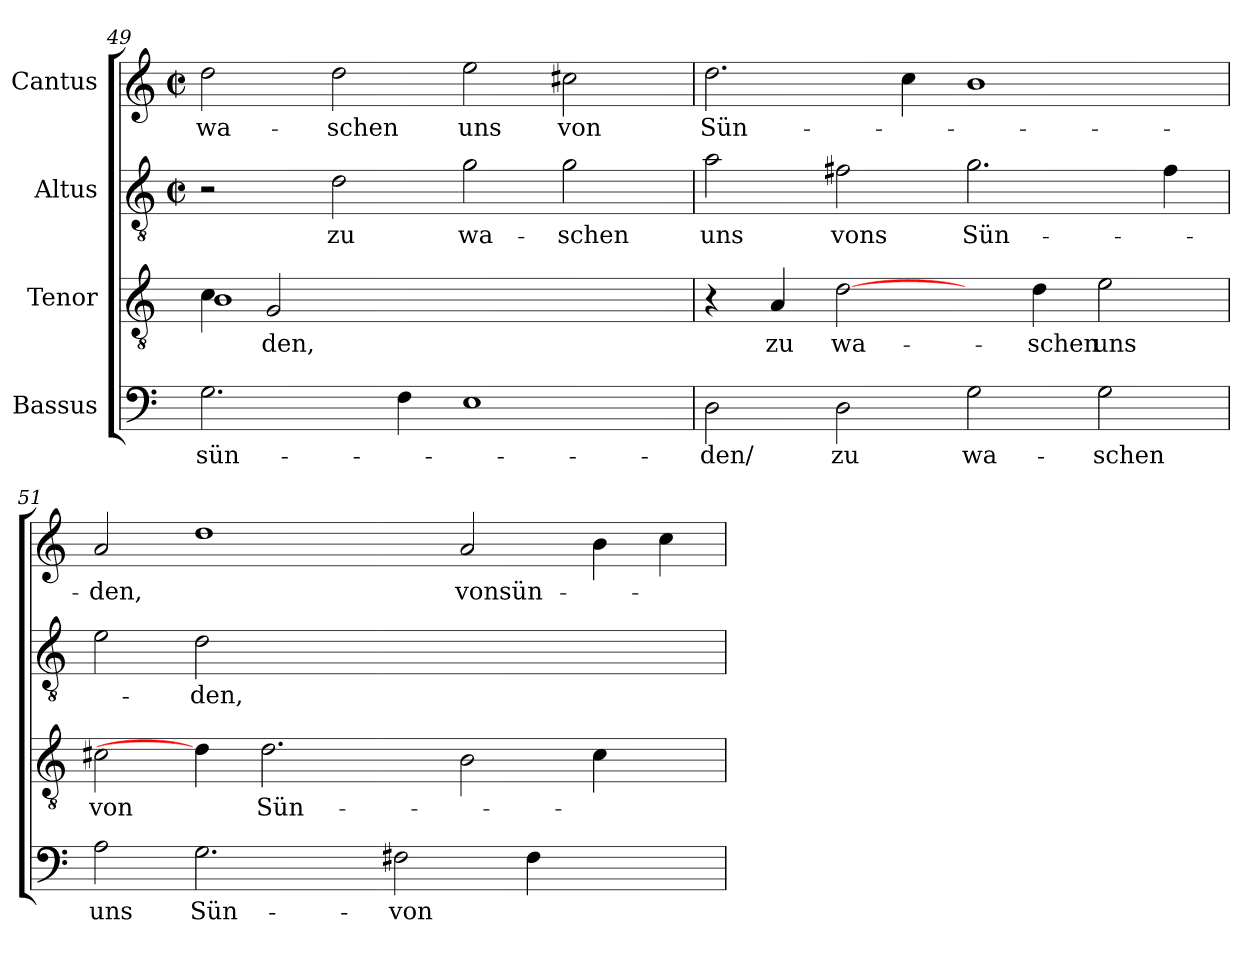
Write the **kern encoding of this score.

**kern	**text	**kern	**text	**kern	**text	**kern	**text
*part4	*part4	*part3	*part3	*part2	*part2	*part1	*part1
*staff4	*staff4	*staff3	*staff3	*staff2	*staff2	*staff1	*staff1
*I"Bassus	*	*I"Tenor	*	*I"Altus	*	*I"Cantus	*
*clefF4	*	*clefGv2	*	*clefGv2	*	*clefG2	*
*	*	*	*	*M2/2	*	*M2/2	*
*	*	*	*	*met(c|)	*	*met(c|)	*
=49	=49	=49	=49	=49	=49	=49	=49
!	!LO:LY:b:cj	!	!	!	!	!	!LO:LY:b:cj
*	*	*^	*	*	*	*	*
2.G\	sün-	4c\	1B	.	2r	.	2dd\	wa-
!	!	!	!	!LO:LY:b:cj	!	!	!	!
.	.	2G/	.	-den,	.	.	.	.
!	!	!	!	!	!	!LO:LY:b:cj	!	!LO:LY:b:cj
.	.	.	.	.	2d\	zu	2dd\	-schen
4F\	.	1ryy	.	.	.	.	.	.
!	!	!	!	!	!	!LO:LY:b	!	!LO:LY:b:cj
1E	.	.	1ryy	.	2g\	wa-	2ee\	uns
!	!	!	!	!	!	!LO:LY:b:cj	!	!LO:LY:b:cj
.	.	.	.	.	2g\	-schen	2cc#X\	von
.	.	4ryy	.	.	.	.	.	.
*	*	*v	*v	*	*	*	*	*
=50	=50	=50	=50	=50	=50	=50	=50
!	!LO:LY:b:cj	!	!	!	!LO:LY:b:cj	!	!LO:LY:b:cj
2D\	-den/	4r	.	2a\	uns	2.dd\	Sün-
!	!	!	!LO:LY:b:cj	!	!	!	!
.	.	4A/	zu	.	.	.	.
!	!LO:LY:b:cj	!	!LO:LY:b:cj	!	!LO:LY:b:cj	!	!
2D\	zu	[2d\	wa-	2f#X\	vons	.	.
.	.	.	.	.	.	4cc\	.
!	!LO:LY:b:cj	!	!	!	!LO:LY:b:cj	!	!
2G\	wa-	4ryy	.	2.g\	Sün-	1b	.
!	!	!	!LO:LY:b:cj	!	!	!	!
.	.	4d\	-schen	.	.	.	.
!	!LO:LY:b:cj	!	!LO:LY:b:cj	!	!	!	!
2G\	-schen	2e\	uns	.	.	.	.
.	.	.	.	4f#\	.	.	.
=51	=51	=51	=51	=51	=51	=51	=51
!	!LO:LY:b:cj	!	!LO:LY:b:cj	!	!	!	!LO:LY:b:cj
2A\	uns	2c#X\	von	2e\	.	2a/	-den,
!	!LO:LY:b:cj	!	!	!	!LO:LY:b:cj	!	!
2.G\	Sün-	4d\]	.	2d\	-den,	1dd	.
!	!	!	!LO:LY:b:cj	!	!	!	!
.	.	2.d\	Sün-	.	.	.	.
.	.	.	.	1.ryy	.	.	.
!	!LO:LY:b:cj	!	!	!	!	!	!
2F#X\	von	.	.	.	.	.	.
!	!	!	!	!	!	!	!LO:LY:b
.	.	2B\	.	.	.	2a/	vonsün-
4F#\	.	.	.	.	.	.	.
2ryy	.	4c#\	.	.	.	4b\	.
.	.	4ryy	.	.	.	4cc\	.
=	=	=	=	=	=	=	=
*-	*-	*-	*-	*-	*-	*-	*-
